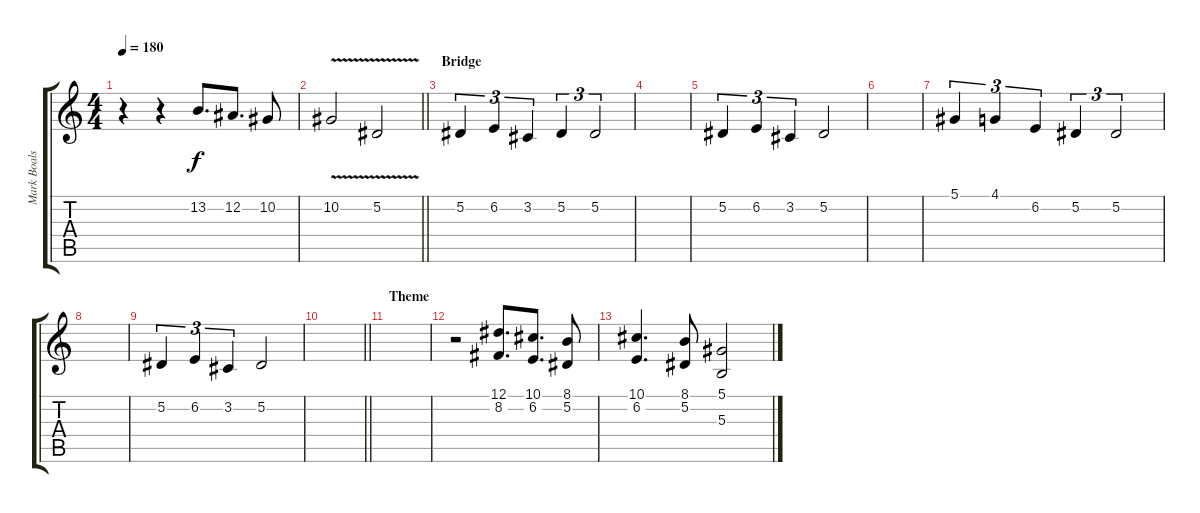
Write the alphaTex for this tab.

\track ("Mark Boals" "Mark Boals") {instrument lead2sawtooth}
\staff {score tabs}
\tuning (Eb4 Bb3 Gb3 Db3 Ab2 Eb2) {hide}
\ts (4 4)
\tempo 180
\clef g2
\ks c
r.4{dy f} r.4 13.2.8{d} 12.2.8{d} 10.2.8 |
\barLineRight lightlight
10.2{v}.2 5.2{v}.2 |
\section ("" "Bridge")
5.2.4{tu (3 2)} 6.2.4{tu (3 2)} 3.2.4{tu (3 2)} 5.2.4{tu (3 2)} 5.2.2{tu (3 2)} |
|
5.2.4{tu (3 2)} 6.2.4{tu (3 2)} 3.2.4{tu (3 2)} 5.2.2 |
|
5.1.4{tu (3 2)} 4.1.4{tu (3 2)} 6.2.4{tu (3 2)} 5.2.4{tu (3 2)} 5.2.2{tu (3 2)} |
|
5.2.4{tu (3 2)} 6.2.4{tu (3 2)} 3.2.4{tu (3 2)} 5.2.2 |
\barLineRight lightlight
|
\section ("" "Theme")
|
r.2 (12.1 8.2).8{d} (10.1 6.2).8{d} (8.1 5.2).8 |
(10.1 6.2).4{d} (8.1 5.2).8 (5.1 5.3).2
